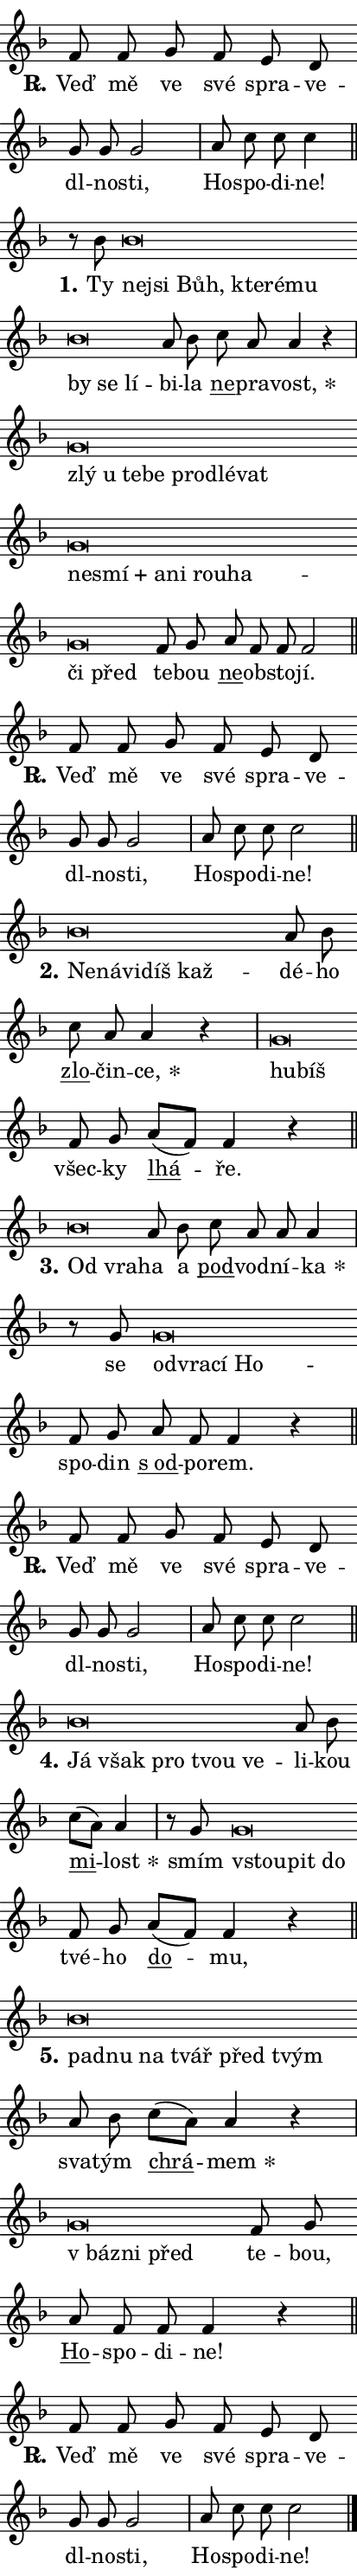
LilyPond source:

\version "2.22.1"
\header { tagline = "" }
\paper {
  indent = 0\cm
  top-margin = 0\cm
  right-margin = 0\cm
  bottom-margin = 0\cm
  left-margin = 0\cm
  paper-width = 7\cm
  page-breaking = #ly:one-page-breaking
  system-system-spacing.basic-distance = #11
  score-system-spacing.basic-distance = #11
  ragged-last = ##f
}


%% Author: Thomas Morley
%% https://lists.gnu.org/archive/html/lilypond-user/2020-05/msg00002.html
#(define (line-position grob)
"Returns position of @var[grob} in current system:
   @code{'start}, if at first time-step
   @code{'end}, if at last time-step
   @code{'middle} otherwise
"
  (let* ((col (ly:item-get-column grob))
         (ln (ly:grob-object col 'left-neighbor))
         (rn (ly:grob-object col 'right-neighbor))
         (col-to-check-left (if (ly:grob? ln) ln col))
         (col-to-check-right (if (ly:grob? rn) rn col))
         (break-dir-left
           (and
             (ly:grob-property col-to-check-left 'non-musical #f)
             (ly:item-break-dir col-to-check-left)))
         (break-dir-right
           (and
             (ly:grob-property col-to-check-right 'non-musical #f)
             (ly:item-break-dir col-to-check-right))))
        (cond ((eqv? 1 break-dir-left) 'start)
              ((eqv? -1 break-dir-right) 'end)
              (else 'middle))))

#(define (tranparent-at-line-position vctor)
  (lambda (grob)
  "Relying on @code{line-position} select the relevant enry from @var{vctor}.
Used to determine transparency,"
    (case (line-position grob)
      ((end) (not (vector-ref vctor 0)))
      ((middle) (not (vector-ref vctor 1)))
      ((start) (not (vector-ref vctor 2))))))

noteHeadBreakVisibility =
#(define-music-function (break-visibility)(vector?)
"Makes @code{NoteHead}s transparent relying on @var{break-visibility}"
#{
  \override NoteHead.transparent =
    #(tranparent-at-line-position break-visibility)
#})

#(define delete-ledgers-for-transparent-note-heads
  (lambda (grob)
    "Reads whether a @code{NoteHead} is transparent.
If so this @code{NoteHead} is removed from @code{'note-heads} from
@var{grob}, which is supposed to be @code{LedgerLineSpanner}.
As a result ledgers are not printed for this @code{NoteHead}"
    (let* ((nhds-array (ly:grob-object grob 'note-heads))
           (nhds-list
             (if (ly:grob-array? nhds-array)
                 (ly:grob-array->list nhds-array)
                 '()))
           ;; Relies on the transparent-property being done before
           ;; Staff.LedgerLineSpanner.after-line-breaking is executed.
           ;; This is fragile ...
           (to-keep
             (remove
               (lambda (nhd)
                 (ly:grob-property nhd 'transparent #f))
               nhds-list)))
      ;; TODO find a better method to iterate over grob-arrays, similiar
      ;; to filter/remove etc for lists
      ;; For now rebuilt from scratch
      (set! (ly:grob-object grob 'note-heads)  '())
      (for-each
        (lambda (nhd)
          (ly:pointer-group-interface::add-grob grob 'note-heads nhd))
        to-keep))))

hideNotes = {
  \noteHeadBreakVisibility #begin-of-line-visible
}
unHideNotes = {
  \noteHeadBreakVisibility #all-visible
}

% work-around for resetting accidentals
% https://lilypond.org/doc/v2.23/Documentation/notation/displaying-rhythms#unmetered-music
cadenzaMeasure = {
  \cadenzaOff
  \partial 1024 s1024
  \cadenzaOn
}

#(define-markup-command (accent layout props text) (markup?)
  "Underline accented syllable"
  (interpret-markup layout props
    #{\markup \override #'(offset . 4.3) \underline { #text }#}))

responsum = \markup \concat {
  "R" \hspace #-1.05 \path #0.1 #'((moveto 0 0.07) (lineto 0.9 0.8)) \hspace #0.05 "."
}

\layout {
    \context {
        \Staff
        \remove "Time_signature_engraver"
        \override LedgerLineSpanner.after-line-breaking = #delete-ledgers-for-transparent-note-heads
    }
    \context {
        \Voice {
            \override NoteHead.output-attributes = #'((class . "notehead"))
            \override Hairpin.height = #0.55
        }
    }
    \context {
        \Lyrics {
            \override StanzaNumber.output-attributes = #'((class . "stanzanumber"))
            \override LyricSpace.minimum-distance = #0.9
            \override LyricText.font-name = #"TeX Gyre Schola"
            \override LyricText.font-size = 1
            \override StanzaNumber.font-name = #"TeX Gyre Schola Bold"
            \override StanzaNumber.font-size = 1
        }
    }
}

% magnetic-lyrics.ily
%
%   written by
%     Jean Abou Samra <jean@abou-samra.fr>
%     Werner Lemberg <wl@gnu.org>
%
%   adapted by
%     Jiri Hon <jiri.hon@gmail.com>
%
% Version 2022-Apr-15

% https://www.mail-archive.com/lilypond-user@gnu.org/msg149350.html

#(define (Left_hyphen_pointer_engraver context)
   "Collect syllable-hyphen-syllable occurrences in lyrics and store
them in properties.  This engraver only looks to the left.  For
example, if the lyrics input is @code{foo -- bar}, it does the
following.

@itemize @bullet
@item
Set the @code{text} property of the @code{LyricHyphen} grob between
@q{foo} and @q{bar} to @code{foo}.

@item
Set the @code{left-hyphen} property of the @code{LyricText} grob with
text @q{foo} to the @code{LyricHyphen} grob between @q{foo} and
@q{bar}.
@end itemize

Use this auxiliary engraver in combination with the
@code{lyric-@/text::@/apply-@/magnetic-@/offset!} hook."
   (let ((hyphen #f)
         (text #f))
     (make-engraver
      (acknowledgers
       ((lyric-syllable-interface engraver grob source-engraver)
        (set! text grob)))
      (end-acknowledgers
       ((lyric-hyphen-interface engraver grob source-engraver)
        ;(when (not (grob::has-interface grob 'lyric-space-interface))
          (set! hyphen grob)));)
      ((stop-translation-timestep engraver)
       (when (and text hyphen)
         (ly:grob-set-object! text 'left-hyphen hyphen))
       (set! text #f)
       (set! hyphen #f)))))

#(define (lyric-text::apply-magnetic-offset! grob)
   "If the space between two syllables is less than the value in
property @code{LyricText@/.details@/.squash-threshold}, move the right
syllable to the left so that it gets concatenated with the left
syllable.

Use this function as a hook for
@code{LyricText@/.after-@/line-@/breaking} if the
@code{Left_@/hyphen_@/pointer_@/engraver} is active."
   (let ((hyphen (ly:grob-object grob 'left-hyphen #f)))
     (when hyphen
       (let ((left-text (ly:spanner-bound hyphen LEFT)))
         (when (grob::has-interface left-text 'lyric-syllable-interface)
           (let* ((common (ly:grob-common-refpoint grob left-text X))
                  (this-x-ext (ly:grob-extent grob common X))
                  (left-x-ext
                   (begin
                     ;; Trigger magnetism for left-text.
                     (ly:grob-property left-text 'after-line-breaking)
                     (ly:grob-extent left-text common X)))
                  ;; `delta` is the gap width between two syllables.
                  (delta (- (interval-start this-x-ext)
                            (interval-end left-x-ext)))
                  (details (ly:grob-property grob 'details))
                  (threshold (assoc-get 'squash-threshold details 0.2)))
             (when (< delta threshold)
               (let* (;; We have to manipulate the input text so that
                      ;; ligatures crossing syllable boundaries are not
                      ;; disabled.  For languages based on the Latin
                      ;; script this is essentially a beautification.
                      ;; However, for non-Western scripts it can be a
                      ;; necessity.
                      (lt (ly:grob-property left-text 'text))
                      (rt (ly:grob-property grob 'text))
                      (is-space (grob::has-interface hyphen 'lyric-space-interface))
                      (space (if is-space " " ""))
                      (space-markup (grob-interpret-markup grob " "))
                      (space-size (interval-length (ly:stencil-extent space-markup X)))
                      (extra-delta (if is-space space-size 0))
                      ;; Append new syllable.
                      (ltrt-space (if (and (string? lt) (string? rt))
                                (string-append lt space rt)
                                (make-concat-markup (list lt space rt))))
                      ;; Right-align `ltrt` to the right side.
                      (ltrt-space-markup (grob-interpret-markup
                               grob
                               (make-translate-markup
                                (cons (interval-length this-x-ext) 0)
                                (make-right-align-markup ltrt-space)))))
                 (begin
                   ;; Don't print `left-text`.
                   (ly:grob-set-property! left-text 'stencil #f)
                   ;; Set text and stencil (which holds all collected
                   ;; syllables so far) and shift it to the left.
                   (ly:grob-set-property! grob 'text ltrt-space)
                   (ly:grob-set-property! grob 'stencil ltrt-space-markup)
                   (ly:grob-translate-axis! grob (- (- delta extra-delta)) X))))))))))


#(define (lyric-hyphen::displace-bounds-first grob)
   ;; Make very sure this callback isn't triggered too early.
   (let ((left (ly:spanner-bound grob LEFT))
         (right (ly:spanner-bound grob RIGHT)))
     (ly:grob-property left 'after-line-breaking)
     (ly:grob-property right 'after-line-breaking)
     (ly:lyric-hyphen::print grob)))

squashThreshold = #0.4

\layout {
  \context {
    \Lyrics
    \consists #Left_hyphen_pointer_engraver
    \override LyricText.after-line-breaking =
      #lyric-text::apply-magnetic-offset!
    \override LyricHyphen.stencil = #lyric-hyphen::displace-bounds-first
    \override LyricText.details.squash-threshold = \squashThreshold
    \override LyricHyphen.minimum-distance = 0
    \override LyricHyphen.minimum-length = \squashThreshold
  }
}

squash = \override LyricText.details.squash-threshold = 9999
unSquash = \override LyricText.details.squash-threshold = \squashThreshold

left = \override LyricText.self-alignment-X = #LEFT
unLeft = \revert LyricText.self-alignment-X

starOffset = #(lambda (grob) 
                (let ((x_offset (ly:self-alignment-interface::aligned-on-x-parent grob)))
                  (if (= x_offset 0) 0 (+ x_offset 1.2))))

star = #(define-music-function (syllable)(string?)
"Append star separator at the end of a syllable"
#{
  \once \override LyricText.X-offset = #starOffset
  \lyricmode { \markup {
    #syllable
    \override #'((font-name . "TeX Gyre Schola Bold")) \hspace #0.2 \lower #0.65 \larger "*"
  } }
#})

starAccent = #(define-music-function (syllable)(string?)
"Append star separator at the end of a syllable and make accent"
#{
  \once \override LyricText.X-offset = #starOffset
  \lyricmode { \markup {
    \accent #syllable
    \override #'((font-name . "TeX Gyre Schola Bold")) \hspace #0.2 \lower #0.65 \larger "*"
  } }
#})

breath = #(define-music-function (syllable)(string?)
"Append breathing indicator at the end of a syllable"
#{
  \lyricmode { \markup { #syllable "+" } }
#})

optionalBreath = #(define-music-function (syllable)(string?)
"Append optional breathing indicator at the end of a syllable"
#{
  \lyricmode { \markup { #syllable "(+)" } }
#})


\score {
    <<
        \new Voice = "melody" { \cadenzaOn \key f \major \relative { f'8 f g f e d \bar "" g g g2 \cadenzaMeasure \bar "|" a8 c c c4 \cadenzaMeasure \bar "||" \break }
\relative { r8 bes'8 bes\breve*1/16 \hideNotes \breve*1/16 \bar "" \breve*1/16 \bar "" \breve*1/16 \bar "" \breve*1/16 \bar "" \breve*1/16 \bar "" \breve*1/16 \bar "" \breve*1/16 \breve*1/16 \bar "" \unHideNotes a8 bes \bar "" c a a4 r \cadenzaMeasure \bar "|" g\breve*1/16 \hideNotes \breve*1/16 \bar "" \breve*1/16 \bar "" \breve*1/16 \bar "" \breve*1/16 \bar "" \breve*1/16 \bar "" \breve*1/16 \bar "" \breve*1/16 \bar "" \breve*1/16 \bar "" \breve*1/16 \bar "" \breve*1/16 \bar "" \breve*1/16 \bar "" \breve*1/16 \bar "" \breve*1/16 \breve*1/16 \bar "" \unHideNotes f8 g \bar "" a f f f2 \cadenzaMeasure \bar "||" \break }
\relative { f'8 f g f e d \bar "" g g g2 \cadenzaMeasure \bar "|" a8 c c c2 \cadenzaMeasure \bar "||" \break }
\relative { bes'\breve*1/16 \hideNotes \breve*1/16 \bar "" \breve*1/16 \bar "" \breve*1/16 \breve*1/16 \bar "" \unHideNotes a8 bes \bar "" c a a4 r \cadenzaMeasure \bar "|" g\breve*1/16 \hideNotes \breve*1/16 \bar "" \unHideNotes f8 g \bar "" a[( f)] f4 r \cadenzaMeasure \bar "||" \break }
\relative { bes'\breve*1/16 \hideNotes \breve*1/16 \bar "" \unHideNotes a8 bes \bar "" c a a a4 \cadenzaMeasure \bar "|" r8 g8 g\breve*1/16 \hideNotes \breve*1/16 \bar "" \breve*1/16 \breve*1/16 \bar "" \unHideNotes f8 g \bar "" a f f4 r \cadenzaMeasure \bar "||" \break }
\relative { f'8 f g f e d \bar "" g g g2 \cadenzaMeasure \bar "|" a8 c c c2 \cadenzaMeasure \bar "||" \break }
\relative { bes'\breve*1/16 \hideNotes \breve*1/16 \bar "" \breve*1/16 \bar "" \breve*1/16 \breve*1/16 \bar "" \unHideNotes a8 bes \bar "" c[( a)] a4 \cadenzaMeasure \bar "|" r8 g8 g\breve*1/16 \hideNotes \breve*1/16 \breve*1/16 \bar "" \unHideNotes f8 g \bar "" a[( f)] f4 r \cadenzaMeasure \bar "||" \break }
\relative { bes'\breve*1/16 \hideNotes \breve*1/16 \bar "" \breve*1/16 \bar "" \breve*1/16 \bar "" \breve*1/16 \breve*1/16 \bar "" \unHideNotes a8 bes \bar "" c[( a)] a4 r \cadenzaMeasure \bar "|" g\breve*1/16 \hideNotes \breve*1/16 \breve*1/16 \bar "" \unHideNotes f8 g \bar "" a f f f4 r \cadenzaMeasure \bar "||" \break }
\relative { f'8 f g f e d \bar "" g g g2 \cadenzaMeasure \bar "|" a8 c c c2 \cadenzaMeasure \bar "||" \break } \bar "|." }
        \new Lyrics \lyricsto "melody" { \lyricmode { \set stanza = \responsum
Veď mě ve své spra -- ve -- dl -- no -- sti, Ho -- spo -- di -- ne!
\set stanza = "1."
Ty \left nej -- \squash si Bůh, kte -- ré -- mu by se lí -- \unLeft \unSquash bi -- la \markup \accent ne -- pra -- \star vost, \left zlý \squash u te -- be pro -- dlé -- vat ne -- \breath "smí" a -- ni rou -- ha -- či před \unLeft \unSquash te -- bou \markup \accent ne -- ob -- sto -- jí.
\set stanza = \responsum
Veď mě ve své spra -- ve -- dl -- no -- sti, Ho -- spo -- di -- ne!
\set stanza = "2."
\left Ne -- \squash ná -- vi -- díš kaž -- \unLeft \unSquash dé -- ho \markup \accent zlo -- čin -- \star ce, \left hu -- \squash bíš \unLeft \unSquash všec -- ky \markup \accent lhá -- ře.
\set stanza = "3."
\left Od \squash vra -- \unLeft \unSquash ha a \markup \accent pod -- vod -- ní -- \star ka se \left od -- \squash vra -- cí Ho -- \unLeft \unSquash spo -- din \markup \accent "s od" -- po -- rem.
\set stanza = \responsum
Veď mě ve své spra -- ve -- dl -- no -- sti, Ho -- spo -- di -- ne!
\set stanza = "4."
\left Já \squash však pro tvou ve -- \unLeft \unSquash li -- kou \markup \accent mi -- \star lost smím \left vstou -- \squash pit do \unLeft \unSquash tvé -- ho \markup \accent do -- mu,
\set stanza = "5."
\left pad -- \squash nu na tvář před tvým \unLeft \unSquash sva -- tým \markup \accent chrá -- \star mem \left "v báz" -- \squash ni před \unLeft \unSquash te -- bou, \markup \accent Ho -- spo -- di -- ne!
\set stanza = \responsum
Veď mě ve své spra -- ve -- dl -- no -- sti, Ho -- spo -- di -- ne! } }
    >>
    \layout {}
}
